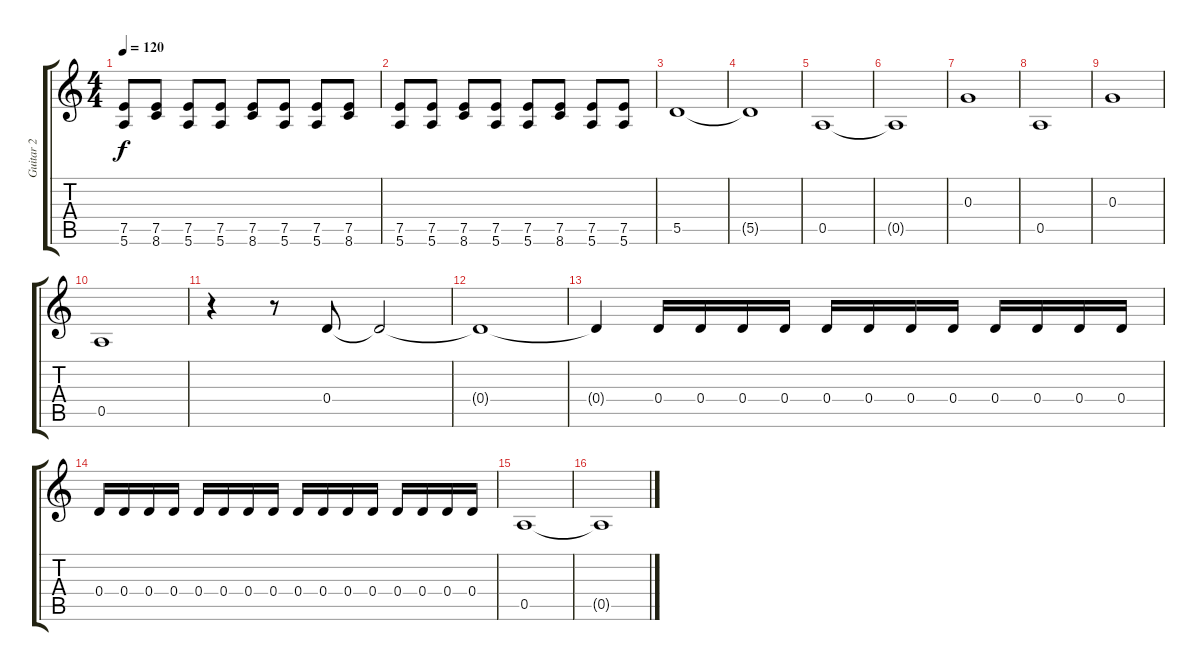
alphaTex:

\track ("Guitar 2" "Guitar 2") {instrument overdrivenguitar}
\staff {score tabs}
\tuning (E4 B3 G3 D3 A2 E2) {hide}
\ts (4 4)
\tempo 120
\clef g2
\ks c
(7.5 5.6).8{dy f} (7.5 8.6).8 (7.5 5.6).8 (7.5 5.6).8 (7.5 8.6).8 (7.5 5.6).8 (7.5 5.6).8 (7.5 8.6).8 |
(7.5 5.6).8 (7.5 5.6).8 (7.5 8.6).8 (7.5 5.6).8 (7.5 5.6).8 (7.5 8.6).8 (7.5 5.6).8 (7.5 5.6).8 |
5.5.1 |
5.5{t}.1 |
0.5.1 |
0.5{t}.1 |
0.3.1 |
0.5.1 |
0.3.1 |
0.5.1 |
r.4 r.8 0.4.8 0.4{t}.2 |
0.4{t}.1 |
0.4{t}.4 0.4.16 0.4.16 0.4.16 0.4.16 0.4.16 0.4.16 0.4.16 0.4.16 0.4.16 0.4.16 0.4.16 0.4.16 |
0.4.16 0.4.16 0.4.16 0.4.16 0.4.16 0.4.16 0.4.16 0.4.16 0.4.16 0.4.16 0.4.16 0.4.16 0.4.16 0.4.16 0.4.16 0.4.16 |
0.5.1 |
0.5{t}.1
